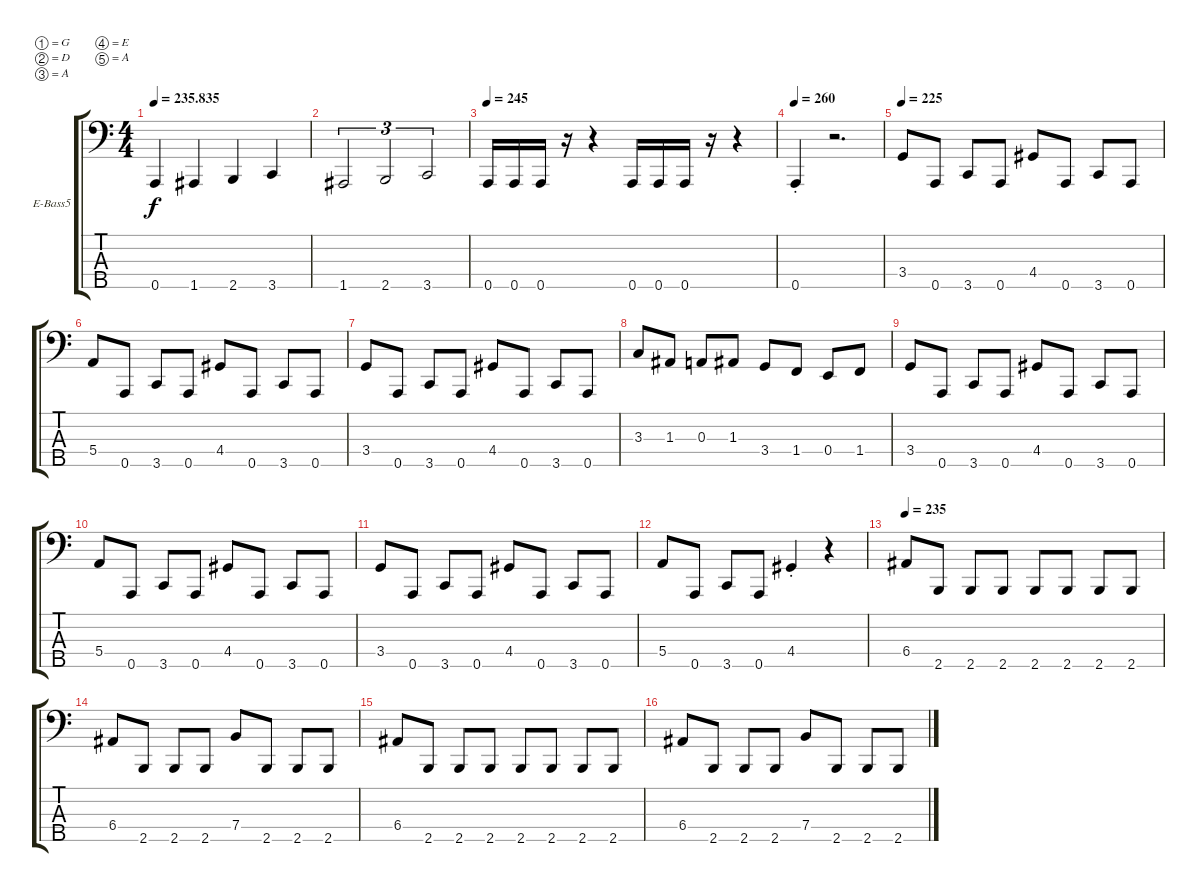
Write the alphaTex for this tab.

\bracketExtendMode groupsimilarinstruments
\firstSystemTrackNameOrientation horizontal
\otherSystemsTrackNameOrientation horizontal
\track ("Bass" "E-Bass5") {instrument electricbasspick}
\staff {score tabs}
\tuning (G2 D2 A1 E1 A0)
\ts (4 4)
\tempo
235.835
\accidentals auto
\clef f4
\ottava regular
\simile none
\ks c
0.5.4{dy f} 1.5.4 2.5.4 3.5.4 |
1.5.2{tu (3 2)} 2.5.2{tu (3 2)} 3.5.2{tu (3 2)} |
\tempo 245
0.5.16 0.5.16 0.5.16 r.16 r.4 0.5.16 0.5.16 0.5.16 r.16 r.4 |
\tempo 260
0.5{st}.4 r.2{d} |
\tempo 225
3.4.8 0.5.8 3.5.8 0.5.8 4.4.8 0.5.8 3.5.8 0.5.8 |
5.4.8 0.5.8 3.5.8 0.5.8 4.4.8 0.5.8 3.5.8 0.5.8 |
3.4.8 0.5.8 3.5.8 0.5.8 4.4.8 0.5.8 3.5.8 0.5.8 |
3.3.8 1.3.8 0.3.8 1.3.8 3.4.8 1.4.8 0.4.8 1.4.8 |
3.4.8 0.5.8 3.5.8 0.5.8 4.4.8 0.5.8 3.5.8 0.5.8 |
5.4.8 0.5.8 3.5.8 0.5.8 4.4.8 0.5.8 3.5.8 0.5.8 |
3.4.8 0.5.8 3.5.8 0.5.8 4.4.8 0.5.8 3.5.8 0.5.8 |
5.4.8 0.5.8 3.5.8 0.5.8 4.4{st}.4 r.4 |
\tempo 235
6.4.8 2.5.8 2.5.8 2.5.8 2.5.8 2.5.8 2.5.8 2.5.8 |
6.4.8 2.5.8 2.5.8 2.5.8 7.4.8 2.5.8 2.5.8 2.5.8 |
6.4.8 2.5.8 2.5.8 2.5.8 2.5.8 2.5.8 2.5.8 2.5.8 |
6.4.8 2.5.8 2.5.8 2.5.8 7.4.8 2.5.8 2.5.8 2.5.8
